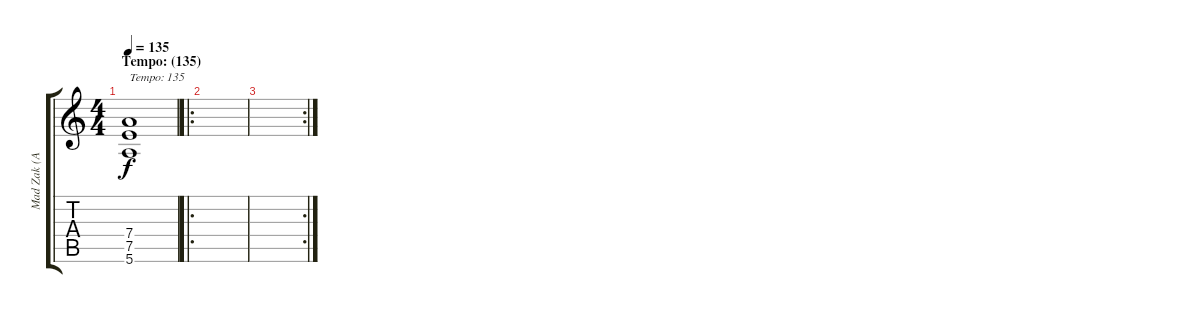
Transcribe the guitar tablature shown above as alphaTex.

\track ("Mad Zak (Acoustic Guitar)" "Mad Zak (A") {instrument acousticguitarsteel}
\staff {score tabs}
\tuning (E4 B3 G3 D3 A2 E2) {hide}
\ts (4 4)
\section ("" "Tempo: (135)")
\tempo 135
\clef g2
\ks c
(7.4 7.5 5.6).1{txt "Tempo: 135" dy f} |
\ro
|
\rc 2
